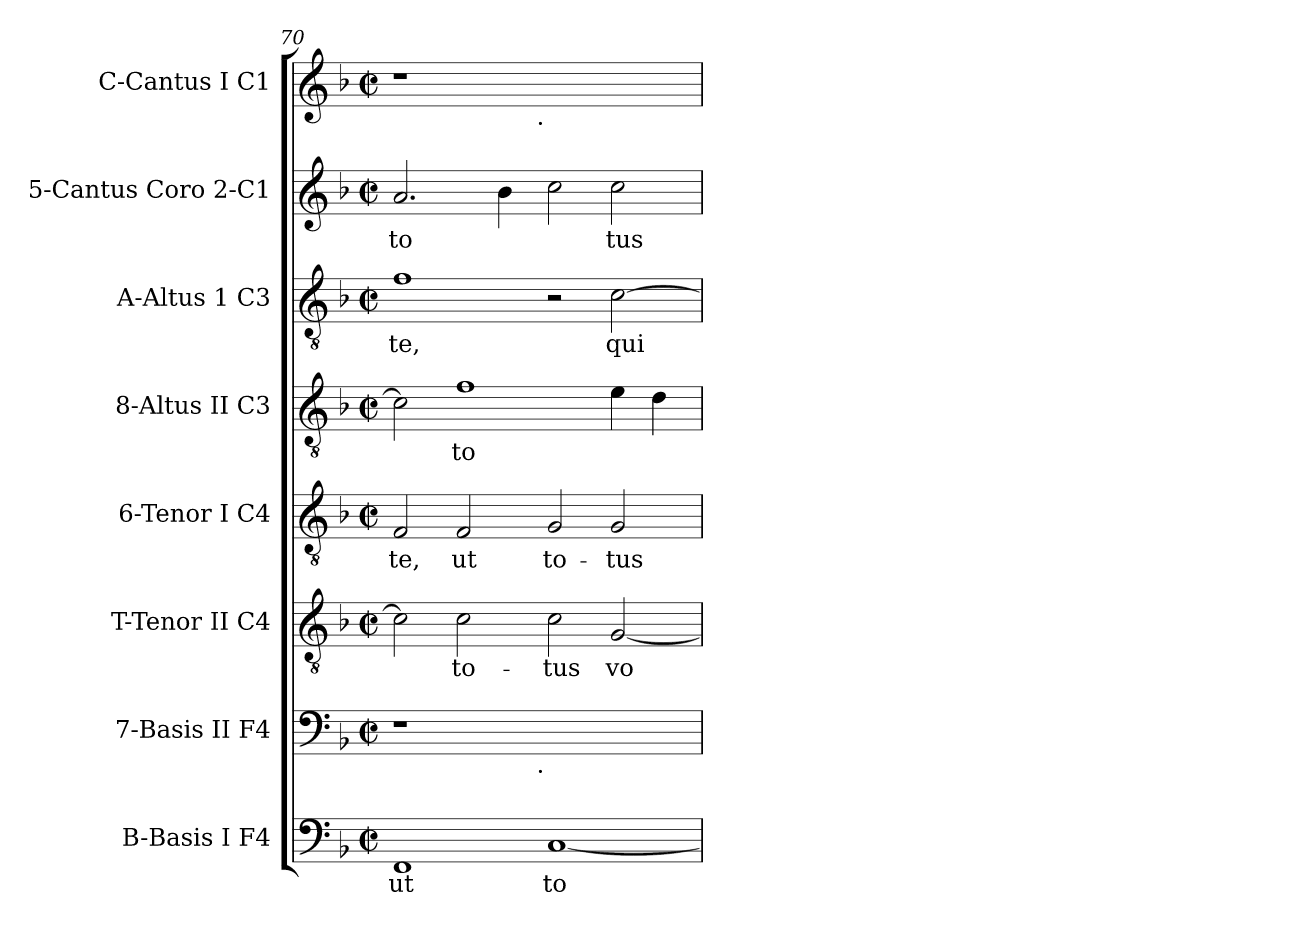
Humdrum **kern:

**kern	**text	**kern	**kern	**text	**kern	**text	**kern	**text	**kern	**text	**kern	**text	**kern
*part8	*part8	*part7	*part6	*part6	*part5	*part5	*part4	*part4	*part3	*part3	*part2	*part2	*part1
*staff8	*staff8	*staff7	*staff6	*staff6	*staff5	*staff5	*staff4	*staff4	*staff3	*staff3	*staff2	*staff2	*staff1
*I"B-Basis I  F4	*	*I"7-Basis II  F4	*I"T-Tenor II  C4	*	*I"6-Tenor I  C4	*	*I"8-Altus II  C3	*	*I"A-Altus 1  C3	*	*I"5-Cantus  Coro 2-C1	*	*I"C-Cantus I  C1
*I'B	*	*	*I'T	*	*	*	*	*	*I'A	*	*	*	*I'C
*clefF4	*	*clefF4	*clefGv2	*	*clefGv2	*	*clefGv2	*	*clefGv2	*	*clefG2	*	*clefG2
*k[b-]	*	*k[b-]	*k[b-]	*	*k[b-]	*	*k[b-]	*	*k[b-]	*	*k[b-]	*	*k[b-]
*F:	*	*F:	*F:	*	*F:	*	*F:	*	*F:	*	*F:	*	*F:
*M2/2	*	*M2/2	*M2/2	*	*M2/2	*	*M2/2	*	*M2/2	*	*M2/2	*	*M2/2
*met(c|)	*	*met(c|)	*met(c|)	*	*met(c|)	*	*met(c|)	*	*met(c|)	*	*met(c|)	*	*met(c|)
=70	=70	=70	=70	=70	=70	=70	=70	=70	=70	=70	=70	=70	=70
!	!LO:LY:b:cj	!	!	!LO:LY:b:cj	!	!LO:LY:b:cj	!	!LO:LY:b:cj	!	!LO:LY:b:cj	!	!LO:LY:b:cj	!
*	*	*^	*	*	*	*	*	*	*	*	*	*	*^
1FF	ut	1r	2ryy	2c\]	.	2F/	-te,	2c\]	.	1f	-te,	2.a/	to-	1r	2ryy
!	!	!	!	!	!LO:LY:b:cj	!	!LO:LY:b:cj	!	!LO:LY:b:cj	!	!	!	!	!	!
.	.	.	4...ryy	2c\	to-	2F/	ut	1f	to-	.	.	.	.	.	4...ryy
!	!	!	!	!	!	!	!	!	!	!	!	!	!LO:LY:b:cj	!	!
.	.	.	.	.	.	.	.	.	.	.	.	4b-\	--	.	.
!	!	!	!	!	!	!	!	!	!	!	!	!	!	!	!LO:TX:b:t=.
!	!	!	!LO:TX:b:t=.	!	!	!	!	!	!	!	!	!	!	!	!
.	.	.	1ryy	.	.	.	.	.	.	.	.	.	.	.	1ryy
!	!LO:LY:b:cj	!	!	!	!LO:LY:b:cj	!	!LO:LY:b:cj	!	!	!	!	!	!LO:LY:b:cj	!	!
[<1C	to-	1ryy	.	2c\	-tus	2G/	to-	.	.	2r	.	2cc\	--	1ryy	.
!	!	!	!	!	!LO:LY:b:cj	!	!LO:LY:b:cj	!	!LO:LY:b:cj	!	!LO:LY:b:cj	!	!LO:LY:b:cj	!	!
.	.	.	.	[<2G/	vo-	2G/	-tus	4e\	--	[>2c\	qui	2cc\	-tus	.	.
!	!	!	!	!	!	!	!	!	!LO:LY:b:cj	!	!	!	!	!	!
.	.	.	.	.	.	.	.	4d\	--	.	.	.	.	.	.
.	.	.	32ryy	.	.	.	.	.	.	.	.	.	.	.	32ryy
*	*	*v	*v	*	*	*	*	*	*	*	*	*	*	*v	*v
=	=	=	=	=	=	=	=	=	=	=	=	=	=
*-	*-	*-	*-	*-	*-	*-	*-	*-	*-	*-	*-	*-	*-
